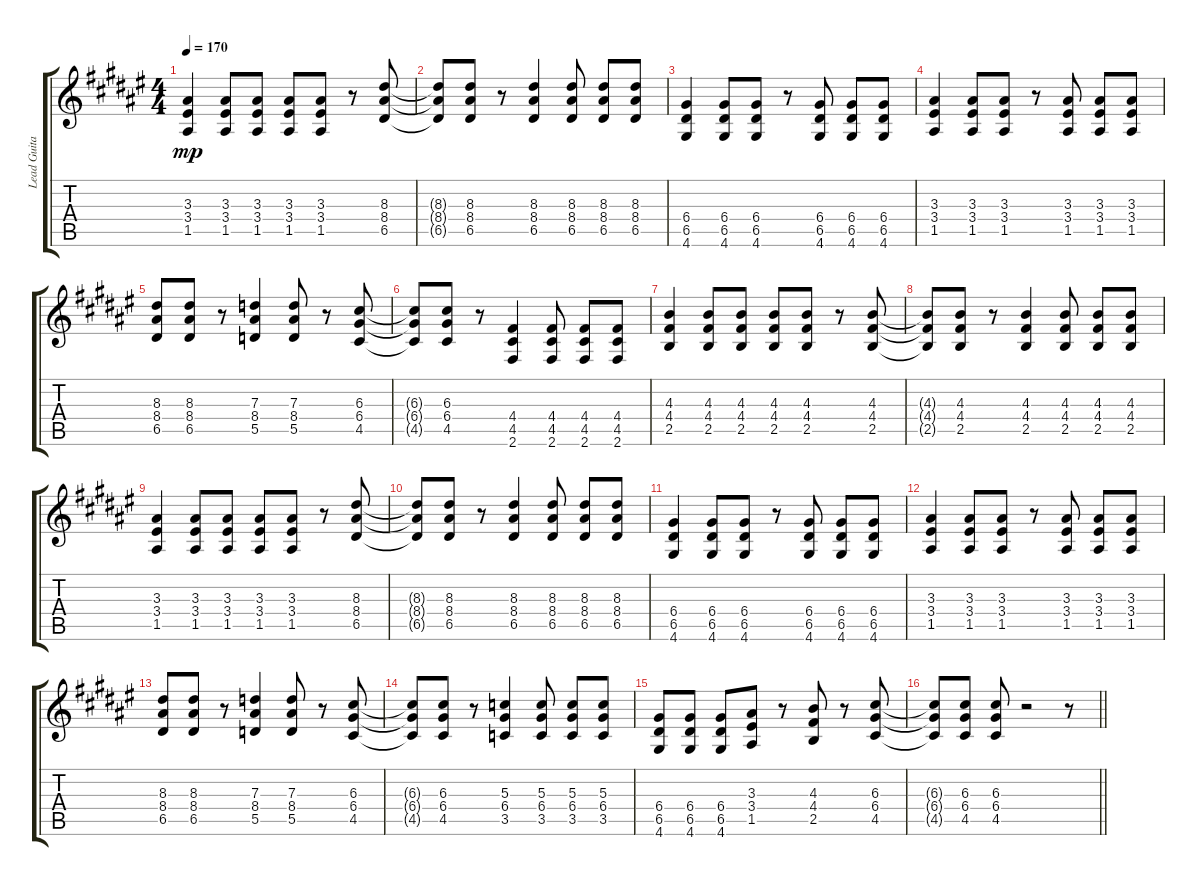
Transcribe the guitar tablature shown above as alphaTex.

\track ("Lead Guitar" "Lead Guita") {instrument overdrivenguitar}
\staff {score tabs}
\tuning (E4 B3 G3 D3 A2 E2) {hide}
\ts (4 4)
\tempo 170
\clef g2
\ks f#
(3.3 3.4 1.5).4{dy mp} (3.3 3.4 1.5).8 (3.3 3.4 1.5).8 (3.3 3.4 1.5).8 (3.3 3.4 1.5).8 r.8 (8.3 8.4 6.5).8 |
(8.3{t} 8.4{t} 6.5{t}).8 (8.3 8.4 6.5).8 r.8 (8.3 8.4 6.5).4 (8.3 8.4 6.5).8 (8.3 8.4 6.5).8 (8.3 8.4 6.5).8 |
(6.4 6.5 4.6).4 (6.4 6.5 4.6).8 (6.4 6.5 4.6).8 r.8 (6.4 6.5 4.6).8 (6.4 6.5 4.6).8 (6.4 6.5 4.6).8 |
(3.3 3.4 1.5).4 (3.3 3.4 1.5).8 (3.3 3.4 1.5).8 r.8 (3.3 3.4 1.5).8 (3.3 3.4 1.5).8 (3.3 3.4 1.5).8 |
(8.3 8.4 6.5).8 (8.3 8.4 6.5).8 r.8 (7.3 8.4 5.5).4 (7.3 8.4 5.5).8 r.8 (6.3 6.4 4.5).8 |
(6.3{t} 6.4{t} 4.5{t}).8 (6.3 6.4 4.5).8 r.8 (4.4 4.5 2.6).4 (4.4 4.5 2.6).8 (4.4 4.5 2.6).8 (4.4 4.5 2.6).8 |
(4.3 4.4 2.5).4 (4.3 4.4 2.5).8 (4.3 4.4 2.5).8 (4.3 4.4 2.5).8 (4.3 4.4 2.5).8 r.8 (4.3 4.4 2.5).8 |
(4.3{t} 4.4{t} 2.5{t}).8 (4.3 4.4 2.5).8 r.8 (4.3 4.4 2.5).4 (4.3 4.4 2.5).8 (4.3 4.4 2.5).8 (4.3 4.4 2.5).8 |
(3.3 3.4 1.5).4 (3.3 3.4 1.5).8 (3.3 3.4 1.5).8 (3.3 3.4 1.5).8 (3.3 3.4 1.5).8 r.8 (8.3 8.4 6.5).8 |
(8.3{t} 8.4{t} 6.5{t}).8 (8.3 8.4 6.5).8 r.8 (8.3 8.4 6.5).4 (8.3 8.4 6.5).8 (8.3 8.4 6.5).8 (8.3 8.4 6.5).8 |
(6.4 6.5 4.6).4 (6.4 6.5 4.6).8 (6.4 6.5 4.6).8 r.8 (6.4 6.5 4.6).8 (6.4 6.5 4.6).8 (6.4 6.5 4.6).8 |
(3.3 3.4 1.5).4 (3.3 3.4 1.5).8 (3.3 3.4 1.5).8 r.8 (3.3 3.4 1.5).8 (3.3 3.4 1.5).8 (3.3 3.4 1.5).8 |
(8.3 8.4 6.5).8 (8.3 8.4 6.5).8 r.8 (7.3 8.4 5.5).4 (7.3 8.4 5.5).8 r.8 (6.3 6.4 4.5).8 |
(6.3{t} 6.4{t} 4.5{t}).8 (6.3 6.4 4.5).8 r.8 (5.3 6.4 3.5).4 (5.3 6.4 3.5).8 (5.3 6.4 3.5).8 (5.3 6.4 3.5).8 |
(6.4 6.5 4.6).8 (6.4 6.5 4.6).8 (6.4 6.5 4.6).8 (3.3 3.4 1.5).8 r.8 (4.3 4.4 2.5).8 r.8 (6.3 6.4 4.5).8 |
\barLineRight lightlight
(6.3{t} 6.4{t} 4.5{t}).8 (6.3 6.4 4.5).8 (6.3 6.4 4.5).8 r.2 r.8
